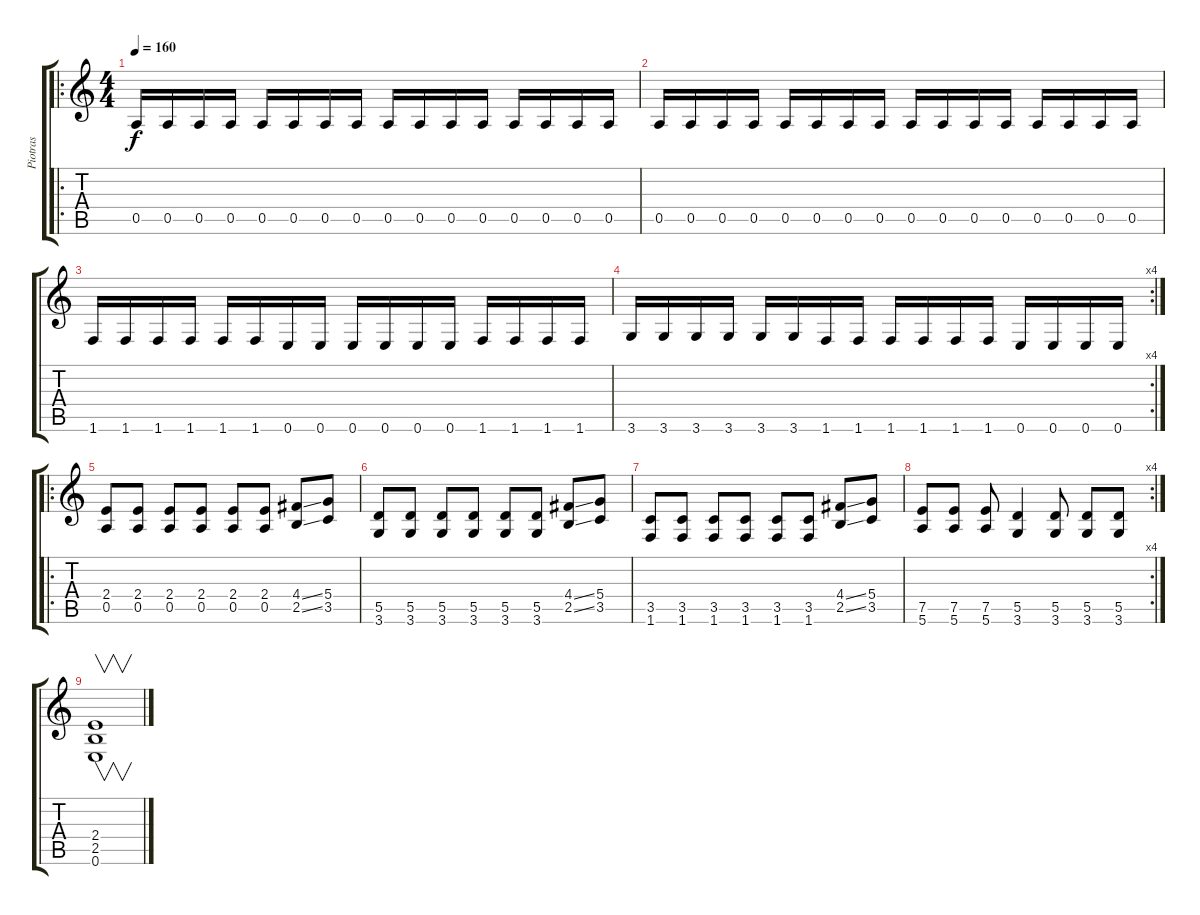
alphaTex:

\track ("Piotras" "Piotras") {instrument distortionguitar}
\staff {score tabs}
\tuning (E4 B3 G3 D3 A2 E2) {hide}
\ro
\ts (4 4)
\tempo 160
\clef g2
\ks c
0.5.16{dy f} 0.5.16 0.5.16 0.5.16 0.5.16 0.5.16 0.5.16 0.5.16 0.5.16 0.5.16 0.5.16 0.5.16 0.5.16 0.5.16 0.5.16 0.5.16 |
0.5.16 0.5.16 0.5.16 0.5.16 0.5.16 0.5.16 0.5.16 0.5.16 0.5.16 0.5.16 0.5.16 0.5.16 0.5.16 0.5.16 0.5.16 0.5.16 |
1.6.16 1.6.16 1.6.16 1.6.16 1.6.16 1.6.16 0.6.16 0.6.16 0.6.16 0.6.16 0.6.16 0.6.16 1.6.16 1.6.16 1.6.16 1.6.16 |
\rc 4
3.6.16 3.6.16 3.6.16 3.6.16 3.6.16 3.6.16 1.6.16 1.6.16 1.6.16 1.6.16 1.6.16 1.6.16 0.6.16 0.6.16 0.6.16 0.6.16 |
\ro
(2.4 0.5).8 (2.4 0.5).8 (2.4 0.5).8 (2.4 0.5).8 (2.4 0.5).8 (2.4 0.5).8 (4.4{ss} 2.5{ss}).8 (5.4 3.5).8 |
(5.5 3.6).8 (5.5 3.6).8 (5.5 3.6).8 (5.5 3.6).8 (5.5 3.6).8 (5.5 3.6).8 (4.4{ss} 2.5{ss}).8 (5.4 3.5).8 |
(3.5 1.6).8 (3.5 1.6).8 (3.5 1.6).8 (3.5 1.6).8 (3.5 1.6).8 (3.5 1.6).8 (4.4{ss} 2.5{ss}).8 (5.4 3.5).8 |
\rc 4
(7.5 5.6).8 (7.5 5.6).8 (7.5 5.6).8 (5.5 3.6).4 (5.5 3.6).8 (5.5 3.6).8 (5.5 3.6).8 |
(2.4 2.5 0.6).1{v}
